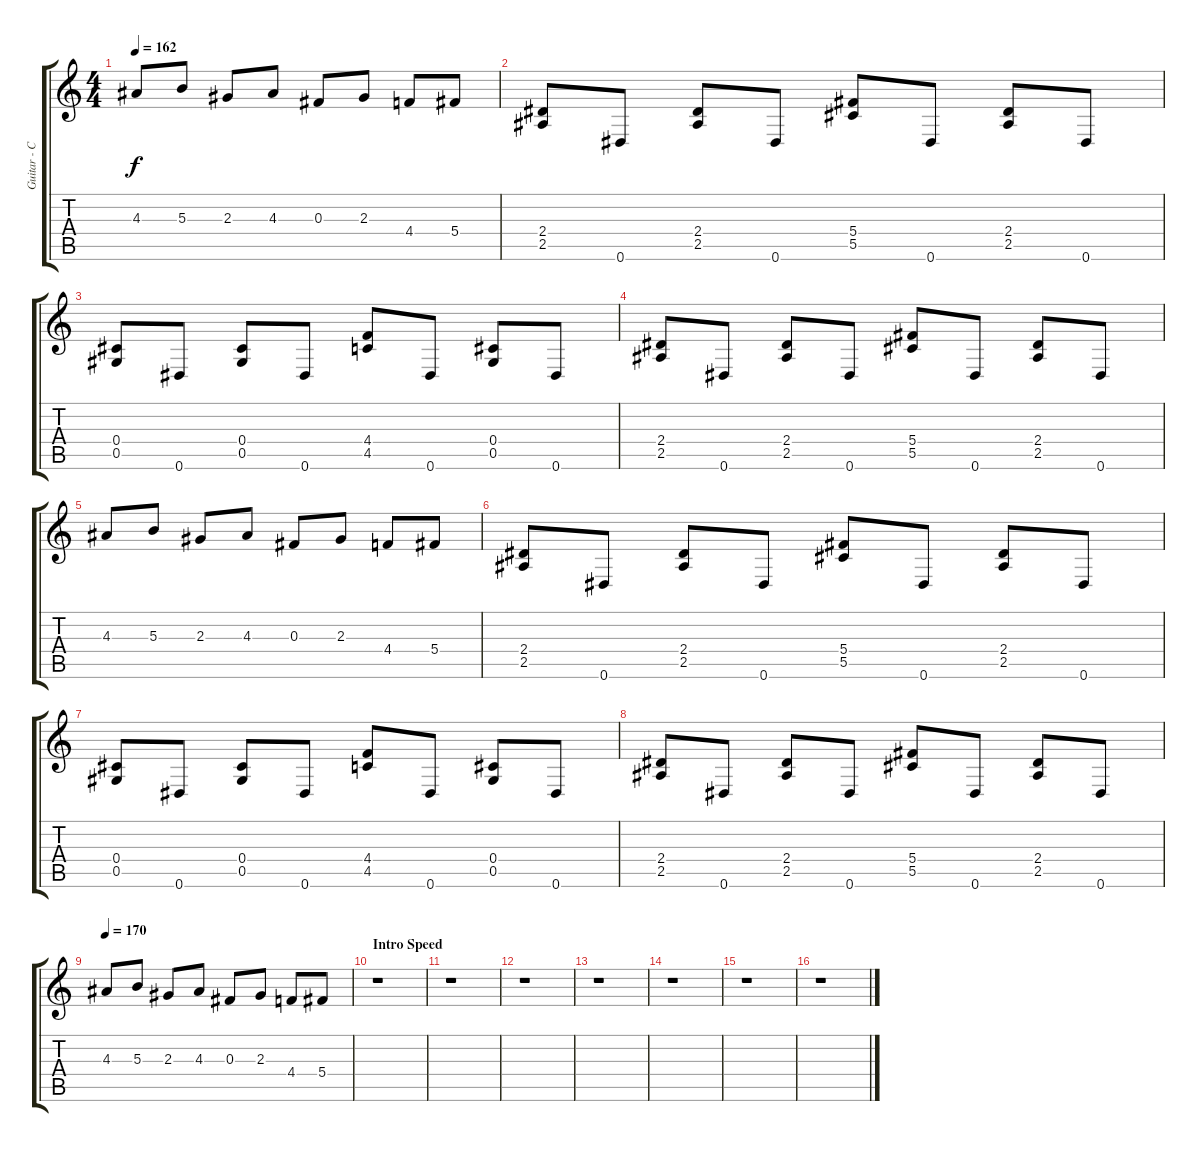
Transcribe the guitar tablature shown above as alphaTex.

\track ("Guitar - Cederic Dupont" "Guitar - C") {instrument overdrivenguitar}
\staff {score tabs}
\tuning (Eb4 Bb3 Gb3 Db3 Ab2 Eb2) {hide}
\ts (4 4)
\tempo 162
\clef g2
\ks c
4.3.8{dy f} 5.3.8 2.3.8 4.3.8 0.3.8 2.3.8 4.4.8 5.4.8 |
(2.4 2.5).8 0.6.8 (2.4 2.5).8 0.6.8 (5.4 5.5).8 0.6.8 (2.4 2.5).8 0.6.8 |
(0.4 0.5).8 0.6.8 (0.4 0.5).8 0.6.8 (4.4 4.5).8 0.6.8 (0.4 0.5).8 0.6.8 |
(2.4 2.5).8 0.6.8 (2.4 2.5).8 0.6.8 (5.4 5.5).8 0.6.8 (2.4 2.5).8 0.6.8 |
4.3.8 5.3.8 2.3.8 4.3.8 0.3.8 2.3.8 4.4.8 5.4.8 |
(2.4 2.5).8 0.6.8 (2.4 2.5).8 0.6.8 (5.4 5.5).8 0.6.8 (2.4 2.5).8 0.6.8 |
(0.4 0.5).8 0.6.8 (0.4 0.5).8 0.6.8 (4.4 4.5).8 0.6.8 (0.4 0.5).8 0.6.8 |
(2.4 2.5).8 0.6.8 (2.4 2.5).8 0.6.8 (5.4 5.5).8 0.6.8 (2.4 2.5).8 0.6.8 |
\tempo 170
4.3.8 5.3.8 2.3.8 4.3.8 0.3.8 2.3.8 4.4.8 5.4.8 |
\section ("" "Intro Speed")
r.1 |
r.1 |
r.1 |
r.1 |
r.1 |
r.1 |
r.1
